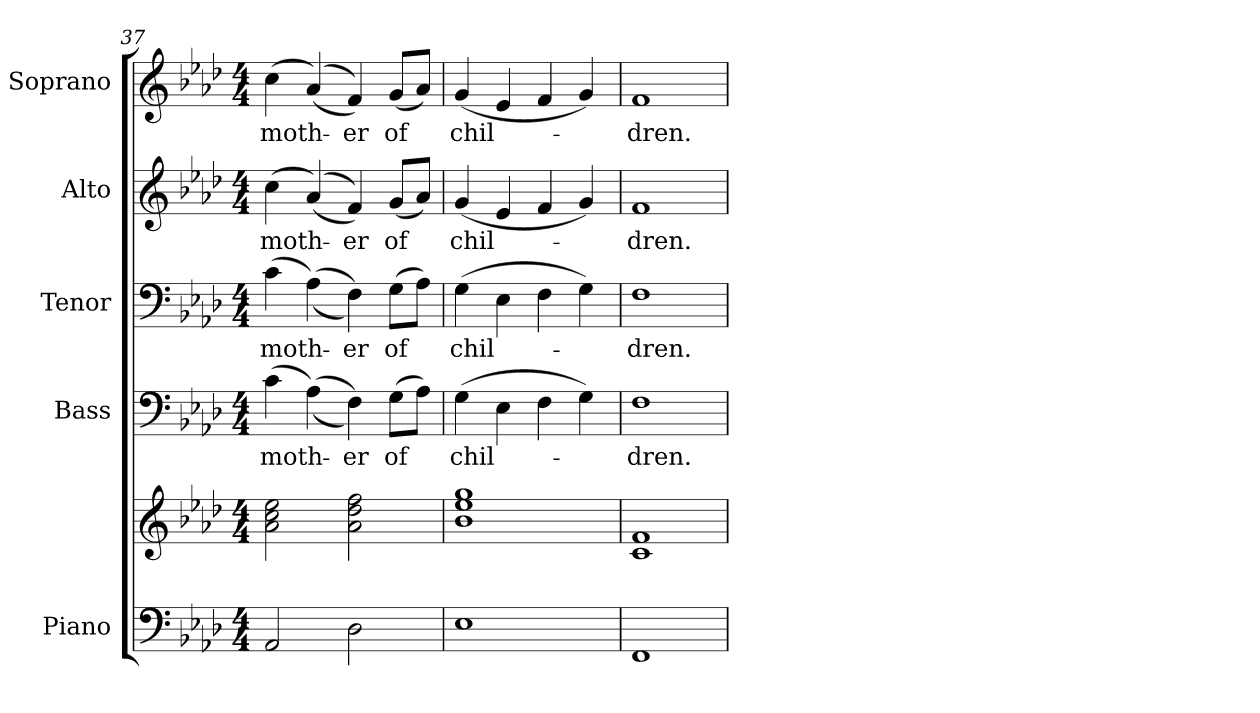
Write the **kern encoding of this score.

**kern	**kern	**kern	**text	**kern	**text	**kern	**text	**kern	**text
*part5	*part5	*part4	*part4	*part3	*part3	*part2	*part2	*part1	*part1
*staff6	*staff5	*staff4	*staff4	*staff3	*staff3	*staff2	*staff2	*staff1	*staff1
*I"Piano	*	*I"Bass	*	*I"Tenor	*	*I"Alto	*	*I"Soprano	*
*I'Pno.	*	*I'B.	*	*I'T.	*	*I'A.	*	*I'S.	*
*clefF4	*clefG2	*clefF4	*	*clefF4	*	*clefG2	*	*clefG2	*
*k[b-e-a-d-]	*k[b-e-a-d-]	*k[b-e-a-d-]	*	*k[b-e-a-d-]	*	*k[b-e-a-d-]	*	*k[b-e-a-d-]	*
*A-:	*A-:	*A-:	*	*A-:	*	*A-:	*	*A-:	*
*M4/4	*M4/4	*M4/4	*	*M4/4	*	*M4/4	*	*M4/4	*
=37	=37	=37	=37	=37	=37	=37	=37	=37	=37
!	!	!	!LO:LY:b:color=#000000	!	!	!	!	!	!
!	!	!	!	!	!LO:LY:b:color=#000000	!	!	!	!
!	!	!	!	!	!	!	!LO:LY:b:color=#000000	!	!
!	!	!	!	!	!	!	!	!	!LO:LY:b:color=#000000
2AA-i/	2a-i\ 2cci 2ee-i	(4ci\	moth-	(4ci\	moth-	(4cci\	moth-	(4cci\	moth-
.	.	((4A-i\)	.	((4A-i\)	.	((4a-i/)	.	((4a-i/)	.
!	!	!	!LO:LY:b:color=#000000	!	!	!	!	!	!
!	!	!	!	!	!LO:LY:b:color=#000000	!	!	!	!
!	!	!	!	!	!	!	!LO:LY:b:color=#000000	!	!
!	!	!	!	!	!	!	!	!	!LO:LY:b:color=#000000
2D-i\	2a-i\ 2dd-i 2ffi	4Fi\))	-er	4Fi\))	-er	4fi/))	-er	4fi/))	-er
!	!	!	!LO:LY:b:color=#000000	!	!	!	!	!	!
!	!	!	!	!	!LO:LY:b:color=#000000	!	!	!	!
!	!	!	!	!	!	!	!LO:LY:b:color=#000000	!	!
!	!	!	!	!	!	!	!	!	!LO:LY:b:color=#000000
.	.	(8Gi\L	of	(8Gi\L	of	(8gi/L	of	(8gi/L	of
.	.	8A-i\J)	.	8A-i\J)	.	8a-i/J)	.	8a-i/J)	.
!!LO:PB:g=z
=38	=38	=38	=38	=38	=38	=38	=38	=38	=38
!	!	!	!LO:LY:b:color=#000000	!	!	!	!	!	!
!	!	!	!	!	!LO:LY:b:color=#000000	!	!	!	!
!	!	!	!	!	!	!	!LO:LY:b:color=#000000	!	!
!	!	!	!	!	!	!	!	!	!LO:LY:b:color=#000000
1E-i	1b-i 1ee-i 1ggi	(4Gi\	chil-	(4Gi\	chil-	(4gi/	chil-	(4gi/	chil-
.	.	4E-i\	.	4E-i\	.	4e-i/	.	4e-i/	.
.	.	4Fi\	.	4Fi\	.	4fi/	.	4fi/	.
.	.	4Gi\)	.	4Gi\)	.	4gi/)	.	4gi/)	.
=39	=39	=39	=39	=39	=39	=39	=39	=39	=39
!	!	!	!LO:LY:b:color=#000000	!	!	!	!	!	!
!	!	!	!	!	!LO:LY:b:color=#000000	!	!	!	!
!	!	!	!	!	!	!	!LO:LY:b:color=#000000	!	!
!	!	!	!	!	!	!	!	!	!LO:LY:b:color=#000000
1FFi	1ci 1fi	1Fi	-dren.	1Fi	-dren.	1fi	-dren.	1fi	-dren.
=	=	=	=	=	=	=	=	=	=
*-	*-	*-	*-	*-	*-	*-	*-	*-	*-
